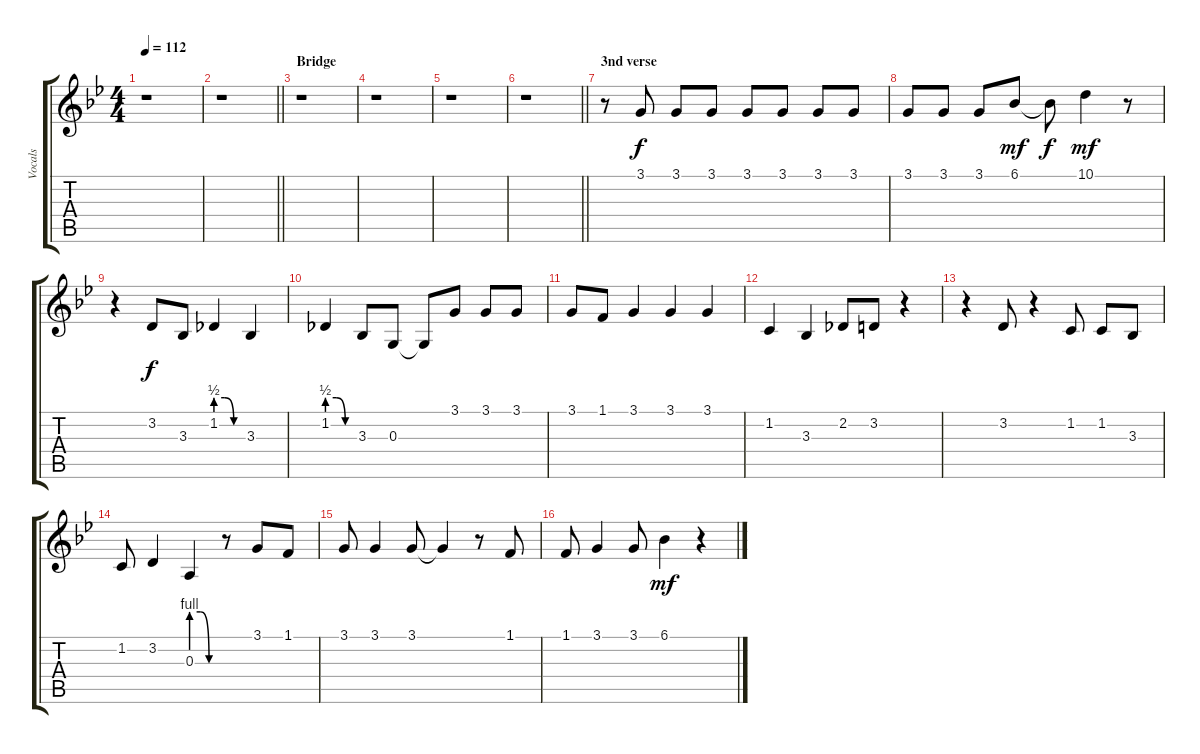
\track ("Vocals" "Vocals") {instrument lead2sawtooth}
\staff {score tabs}
\tuning (E4 B3 G3 D3 A2 E2) {hide}
\ts (4 4)
\tempo 112
\clef g2
\ks bb
r.1{dy f} |
\barLineRight lightlight
r.1 |
\section ("" "Bridge")
r.1 |
r.1 |
r.1 |
\barLineRight lightlight
r.1 |
\section ("" "3nd verse")
r.8 3.1.8 3.1.8 3.1.8 3.1.8 3.1.8 3.1.8 3.1.8 |
3.1.8 3.1.8 3.1.8 6.1.8{dy mf} 6.1{t}.8{dy f} 10.1.4{dy mf} r.8 |
r.4 3.2.8{dy f} 3.3.8 1.2{be (custom 0 2 20 2 40 0 60 0)}.4 3.3.4 |
1.2{be (custom 0 2 20 2 40 0 60 0)}.4 3.3.8 0.3.8 0.3{t}.8 3.1.8 3.1.8 3.1.8 |
3.1.8 1.1.8 3.1.4 3.1.4 3.1.4 |
1.2.4 3.3.4 2.2.8 3.2.8 r.4 |
r.4 3.2.8 r.4 1.2.8 1.2.8 3.3.8 |
1.2.8 3.2.4 0.3{be (custom 0 4 20 4 40 0 60 0)}.4 r.8 3.1.8 1.1.8 |
3.1.8 3.1.4 3.1.8 3.1{t}.4 r.8 1.1.8 |
1.1.8 3.1.4 3.1.8 6.1.4{dy mf} r.4
